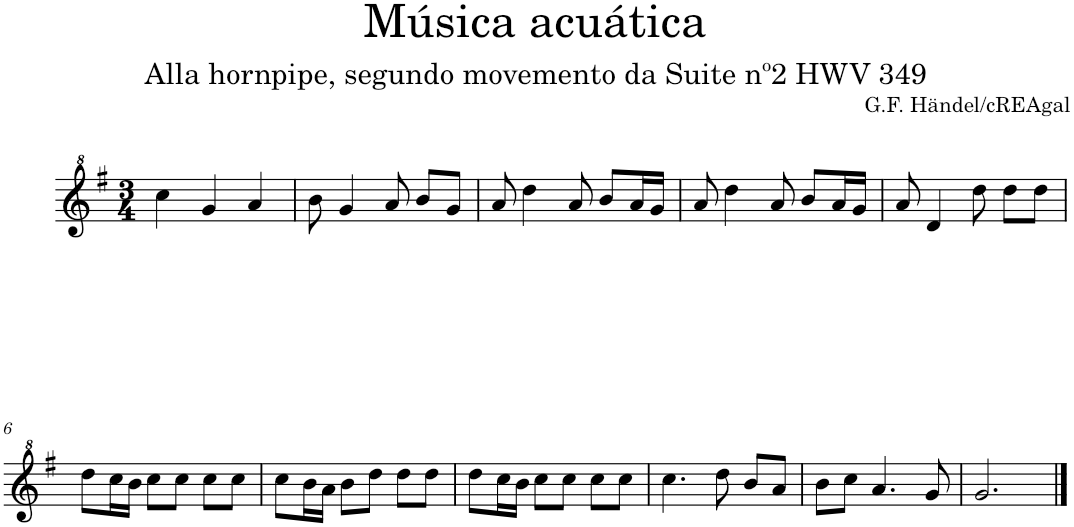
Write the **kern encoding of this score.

**kern
*part1
*staff1
*I"Frauta doce soprano
*I'Fr. doce Sop.
*clefG^2
*k[f#]
*M3/4
=1
4ccc\
4gg/
4aa/
=2
8bb\
4gg/
8aa/
8bb/L
8gg/J
=3
8aa/
4ddd\
8aa/
8bb/L
16aa/L
16gg/JJ
=4
8aa/
4ddd\
8aa/
8bb/L
16aa/L
16gg/JJ
=5
8aa/
4dd/
8ddd\
8ddd\L
8ddd\J
!!LO:LB:g=z
=6
8ddd\L
16ccc\L
16bb\JJ
8ccc\L
8ccc\J
8ccc\L
8ccc\J
=7
8ccc\L
16bb\L
16aa\JJ
8bb\L
8ddd\J
8ddd\L
8ddd\J
=8
8ddd\L
16ccc\L
16bb\JJ
8ccc\L
8ccc\J
8ccc\L
8ccc\J
=9
4.ccc\
8ddd\
8bb/L
8aa/J
=10
8bb\L
8ccc\J
4.aa/
8gg/
=11
2.gg/
==
*-
